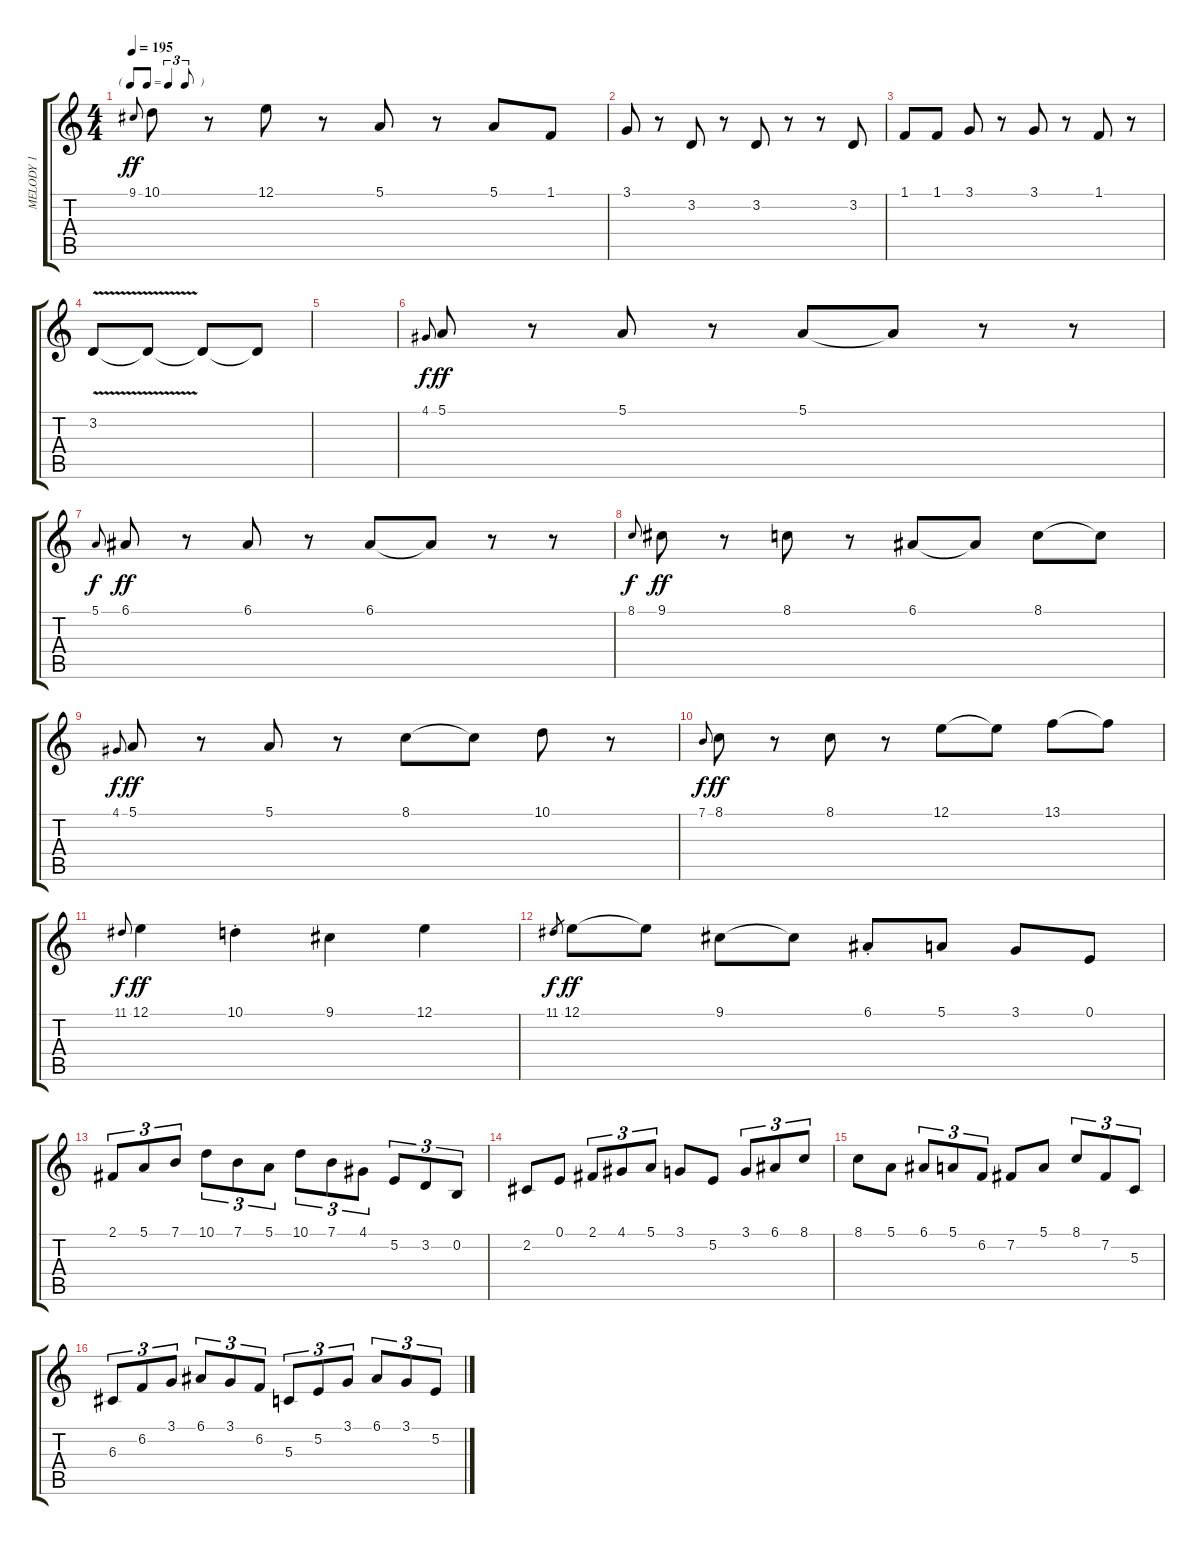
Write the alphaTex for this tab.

\track ("MELODY 1" "MELODY 1") {instrument lead1square}
\staff {score tabs}
\tuning (E4 B3 G3 D3 A2 E2) {hide}
\ts (4 4)
\tf triplet8th
\tempo 195
\clef g2
\ks c
9.1.8{gr onbeat dy ff} 10.1.8 r.8 12.1.8 r.8 5.1.8 r.8 5.1.8 1.1.8 |
3.1.8 r.8 3.2.8 r.8 3.2.8 r.8 r.8 3.2.8 |
1.1.8 1.1.8 3.1.8 r.8 3.1.8 r.8 1.1.8 r.8 |
3.2{v}.8 3.2{t}.8 3.2{t}.8 3.2{t}.8 |
|
4.1.8{gr onbeat dy f} 5.1.8{dy ff} r.8 5.1.8 r.8 5.1.8 5.1{t}.8 r.8 r.8 |
5.1.8{gr onbeat dy f} 6.1.8{dy ff} r.8 6.1.8 r.8 6.1.8 6.1{t}.8 r.8 r.8 |
8.1.8{gr onbeat dy f} 9.1.8{dy ff} r.8 8.1.8 r.8 6.1.8 6.1{t}.8 8.1.8 8.1{t}.8 |
4.1.8{gr onbeat dy f} 5.1.8{dy ff} r.8 5.1.8 r.8 8.1.8 8.1{t}.8 10.1.8 r.8 |
7.1.8{gr onbeat dy f} 8.1.8{dy ff} r.8 8.1.8 r.8 12.1.8 12.1{t}.8 13.1.8 13.1{t}.8 |
11.1.8{gr onbeat dy f} 12.1.4{dy ff} 10.1{st}.4 9.1.4 12.1.4 |
11.1.8{gr dy f} 12.1.8{dy ff} 12.1{t}.8 9.1.8 9.1{t}.8 6.1{st}.8 5.1.8 3.1.8 0.1.8 |
2.1.8{tu (3 2)} 5.1.8{tu (3 2)} 7.1.8{tu (3 2)} 10.1.8{tu (3 2)} 7.1.8{tu (3 2)} 5.1.8{tu (3 2)} 10.1.8{tu (3 2)} 7.1.8{tu (3 2)} 4.1.8{tu (3 2)} 5.2.8{tu (3 2)} 3.2.8{tu (3 2)} 0.2.8{tu (3 2)} |
2.2.8 0.1.8 2.1.8{tu (3 2)} 4.1.8{tu (3 2)} 5.1.8{tu (3 2)} 3.1.8 5.2.8 3.1.8{tu (3 2)} 6.1.8{tu (3 2)} 8.1.8{tu (3 2)} |
8.1.8 5.1.8 6.1.8{tu (3 2)} 5.1.8{tu (3 2)} 6.2.8{tu (3 2)} 7.2.8 5.1.8 8.1.8{tu (3 2)} 7.2.8{tu (3 2)} 5.3.8{tu (3 2)} |
6.3.8{tu (3 2)} 6.2.8{tu (3 2)} 3.1.8{tu (3 2)} 6.1.8{tu (3 2)} 3.1.8{tu (3 2)} 6.2.8{tu (3 2)} 5.3.8{tu (3 2)} 5.2.8{tu (3 2)} 3.1.8{tu (3 2)} 6.1.8{tu (3 2)} 3.1.8{tu (3 2)} 5.2.8{tu (3 2)}
